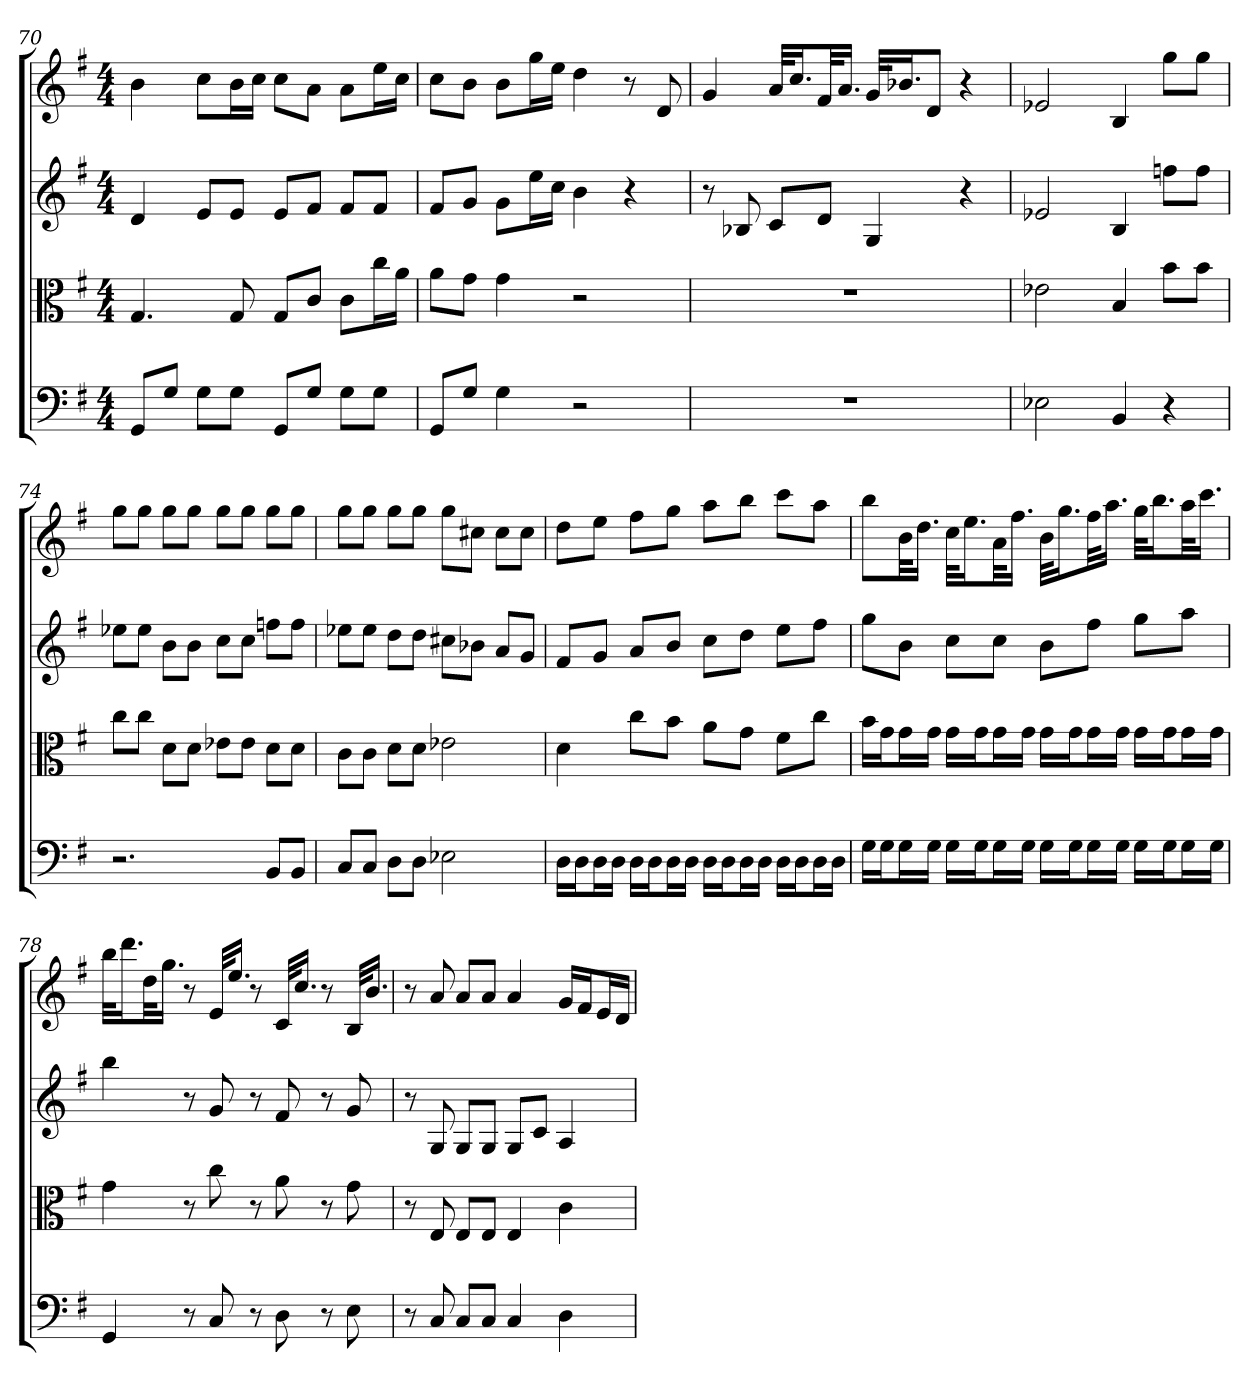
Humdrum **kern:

**kern	**kern	**kern	**kern
*part4	*part3	*part2	*part1
*staff4	*staff3	*staff2	*staff1
*clefF4	*clefC3	*	*
*k[f#]	*k[f#]	*k[f#]	*k[f#]
*G:	*G:	*G:	*G:
*M4/4	*M4/4	*M4/4	*M4/4
=70	=70	=70	=70
8GG/L	4.G	4d	4b
8G/J	.	.	.
8G\L	.	8eL	8ccL
8G\J	8G	8eJ	16bL
.	.	.	16ccJJ
8GG/L	8G/L	8eL	8ccL
8G/J	8c/J	8f#J	8aJ
8G\L	8c\L	8f#L	8aL
8G\J	16cc\L	8f#J	16eeL
.	16a\JJ	.	16ccJJ
=71	=71	=71	=71
8GG/L	8a\L	8f#L	8ccL
8G/J	8g\J	8gJ	8bJ
4G	4g	8gL	8bL
.	.	16eeL	16ggL
.	.	16ccJJ	16eeJJ
2r	2r	4b	4dd
.	.	4r	8r
.	.	.	8d
=72	=72	=72	=72
1r	1r	8r	4g
.	.	8B-X	.
.	.	8cL	32aKLL
.	.	.	16.ccJ
.	.	8dJ	32f#KL
.	.	.	16.aJJ
.	.	4G	32gKLL
.	.	.	16.b-XJ
.	.	.	8dJ
.	.	4r	4r
=73	=73	=73	=73
2E-X	2e-X	2e-X	2e-X
4BB	4B	4B	4B
4r	8b\L	8ffnL	8ggL
.	8b\J	8ffJ	8ggJ
=74	=74	=74	=74
2.r	8cc\L	8ee-XL	8ggL
.	8cc\J	8ee-J	8ggJ
.	8d\L	8bL	8ggL
.	8d\J	8bJ	8ggJ
.	8e-X\L	8ccL	8ggL
.	8e-\J	8ccJ	8ggJ
8BB/L	8d\L	8ffnL	8ggL
8BB/J	8d\J	8ffJ	8ggJ
=75	=75	=75	=75
8C/L	8c\L	8ee-XL	8ggL
8C/J	8c\J	8ee-J	8ggJ
8D\L	8d\L	8ddL	8ggL
8D\J	8d\J	8ddJ	8ggJ
2E-X	2e-X	8cc#XL	8ggL
.	.	8b-XJ	8cc#XJ
.	.	8aL	8cc#L
.	.	8gJ	8cc#J
=76	=76	=76	=76
16D\LL	4d	8f#L	8ddL
16D\J	.	.	.
16D\L	.	8gJ	8eeJ
16D\JJ	.	.	.
16D\LL	8cc\L	8aL	8ff#L
16D\J	.	.	.
16D\L	8b\J	8bJ	8ggJ
16D\JJ	.	.	.
16D\LL	8a\L	8ccL	8aaL
16D\J	.	.	.
16D\L	8g\J	8ddJ	8bbJ
16D\JJ	.	.	.
16D\LL	8f#\L	8eeL	8cccL
16D\J	.	.	.
16D\L	8cc\J	8ff#J	8aaJ
16D\JJ	.	.	.
=77	=77	=77	=77
16G\LL	16b\LL	8ggL	8bbL
16G\J	16g\J	.	.
16G\L	16g\L	8bJ	32bKL
.	.	.	16.ddJJ
16G\JJ	16g\JJ	.	.
16G\LL	16g\LL	8ccL	32ccKLL
.	.	.	16.eeJ
16G\J	16g\J	.	.
16G\L	16g\L	8ccJ	32aKL
.	.	.	16.ff#JJ
16G\JJ	16g\JJ	.	.
16G\LL	16g\LL	8bL	32bKLL
.	.	.	16.ggJ
16G\J	16g\J	.	.
16G\L	16g\L	8ff#J	32ff#KL
.	.	.	16.aaJJ
16G\JJ	16g\JJ	.	.
16G\LL	16g\LL	8ggL	32ggKLL
.	.	.	16.bbJ
16G\J	16g\J	.	.
16G\L	16g\L	8aaJ	32aaKL
.	.	.	16.cccJJ
16G\JJ	16g\JJ	.	.
=78	=78	=78	=78
4GG	4g	4bb	32bbKLL
.	.	.	16.dddJ
.	.	.	32ddKL
.	.	.	16.ggJJ
8r	8r	8r	8r
8C	8cc	8g	32eKLL
.	.	.	16.eeJJ
8r	8r	8r	8r
8D	8a	8f#	32cKLL
.	.	.	16.ccJJ
8r	8r	8r	8r
8E	8g	8g	32BKLL
.	.	.	16.bJJ
=79	=79	=79	=79
8r	8r	8r	8r
8C	8E	8G	8a
8C/L	8E/L	8GL	8aL
8C/J	8E/J	8GJ	8aJ
4C	4E	8GL	4a
.	.	8cJ	.
4D	4c	4A	16gLL
.	.	.	16f#J
.	.	.	16eL
.	.	.	16dJJ
=	=	=	=
*-	*-	*-	*-
